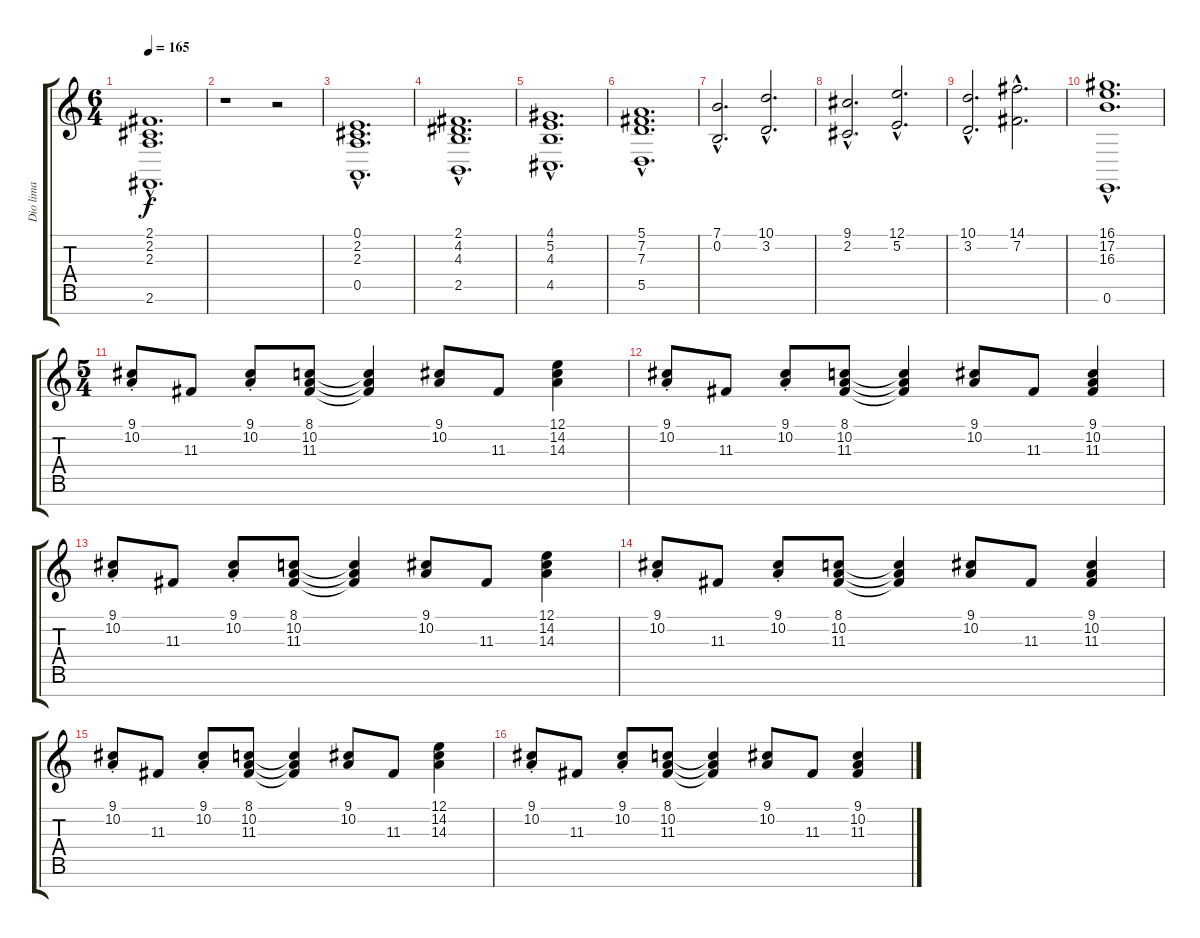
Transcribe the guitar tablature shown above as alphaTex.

\track ("Dio lima" "Dio lima") {instrument rockorgan}
\staff {score tabs}
\tuning (E4 B3 G3 D3 A2 E2 B1) {hide}
\ts (6 4)
\tempo 165
\clef g2
\ks c
(2.1{hac} 2.2{hac} 2.3{hac} 2.6{hac}).1{d dy f} |
r.1 r.2 |
(0.1{hac} 2.2{hac} 2.3{hac} 0.5{hac}).1{d instrument stringensemble2} |
(2.1{hac} 4.2{hac} 4.3{hac} 2.5{hac}).1{d} |
(4.1{hac} 5.2{hac} 4.3{hac} 4.5{hac}).1{d} |
(5.1{hac} 7.2{hac} 7.3{hac} 5.5{hac}).1{d} |
(7.1{hac} 0.2{hac}).2{d} (10.1{hac} 3.2{hac}).2{d} |
(9.1{hac} 2.2{hac}).2{d} (12.1{hac} 5.2{hac}).2{d} |
(10.1{hac} 3.2{hac}).2{d} (14.1{hac} 7.2{hac}).2{d} |
(16.1{hac} 17.2{hac} 16.3{hac} 0.6{hac}).1{d} |
\ts (5 4)
(9.1{st} 10.2{st}).8{volume 16 instrument percussiveorgan} 11.3.8 (9.1{st} 10.2{st}).8 (8.1 10.2 11.3).8 (8.1{t} 10.2{t} 11.3{t}).4 (9.1 10.2).8 11.3.8 (12.1 14.2 14.3).4 |
(9.1{st} 10.2{st}).8 11.3.8 (9.1{st} 10.2{st}).8 (8.1 10.2 11.3).8 (8.1{t} 10.2{t} 11.3{t}).4 (9.1 10.2).8 11.3.8 (9.1 10.2 11.3).4 |
(9.1{st} 10.2{st}).8 11.3.8 (9.1{st} 10.2{st}).8 (8.1 10.2 11.3).8 (8.1{t} 10.2{t} 11.3{t}).4 (9.1 10.2).8 11.3.8 (12.1 14.2 14.3).4 |
(9.1{st} 10.2{st}).8 11.3.8 (9.1{st} 10.2{st}).8 (8.1 10.2 11.3).8 (8.1{t} 10.2{t} 11.3{t}).4 (9.1 10.2).8 11.3.8 (9.1 10.2 11.3).4 |
(9.1{st} 10.2{st}).8 11.3.8 (9.1{st} 10.2{st}).8 (8.1 10.2 11.3).8 (8.1{t} 10.2{t} 11.3{t}).4 (9.1 10.2).8 11.3.8 (12.1 14.2 14.3).4 |
(9.1{st} 10.2{st}).8 11.3.8 (9.1{st} 10.2{st}).8 (8.1 10.2 11.3).8 (8.1{t} 10.2{t} 11.3{t}).4 (9.1 10.2).8 11.3.8 (9.1 10.2 11.3).4
